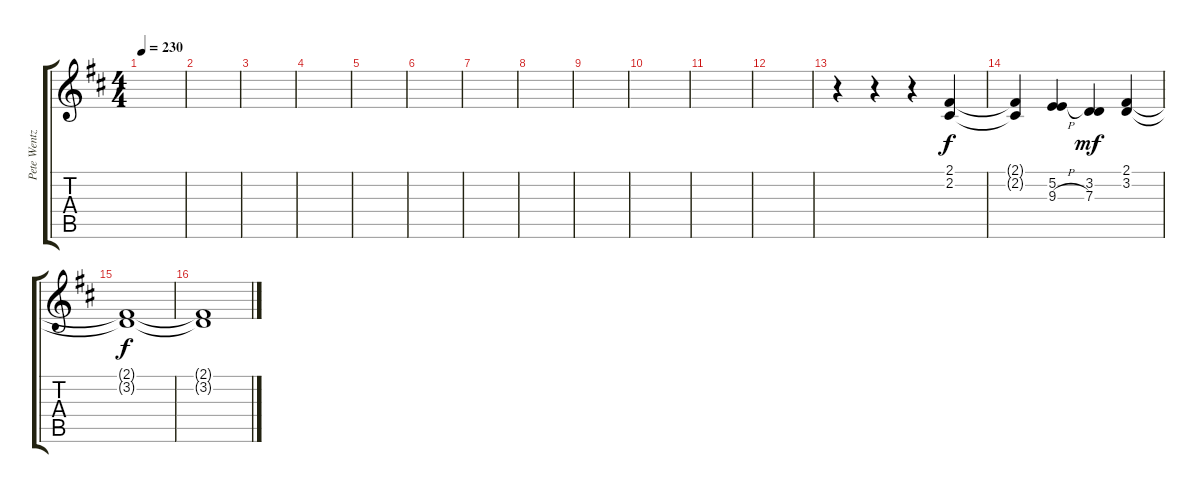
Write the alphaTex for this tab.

\track ("Pete Wentz(Bkrd Vocals)" "Pete Wentz") {instrument oboe}
\staff {score tabs}
\tuning (E4 B3 G3 D3 A2 E2) {hide}
\ts (4 4)
\tempo 230
\clef g2
\ks d
|
|
|
|
|
|
|
|
|
|
|
|
r.4 r.4 r.4 (2.1 2.2).4 |
(2.1{t} 2.2{t}).4{dy f} (5.2{h} 9.3{h}).4 (3.2 7.3).4{dy mf} (2.1 3.2).4 |
(2.1{t} 3.2{t}).1{dy f} |
(2.1{t} 3.2{t}).1
